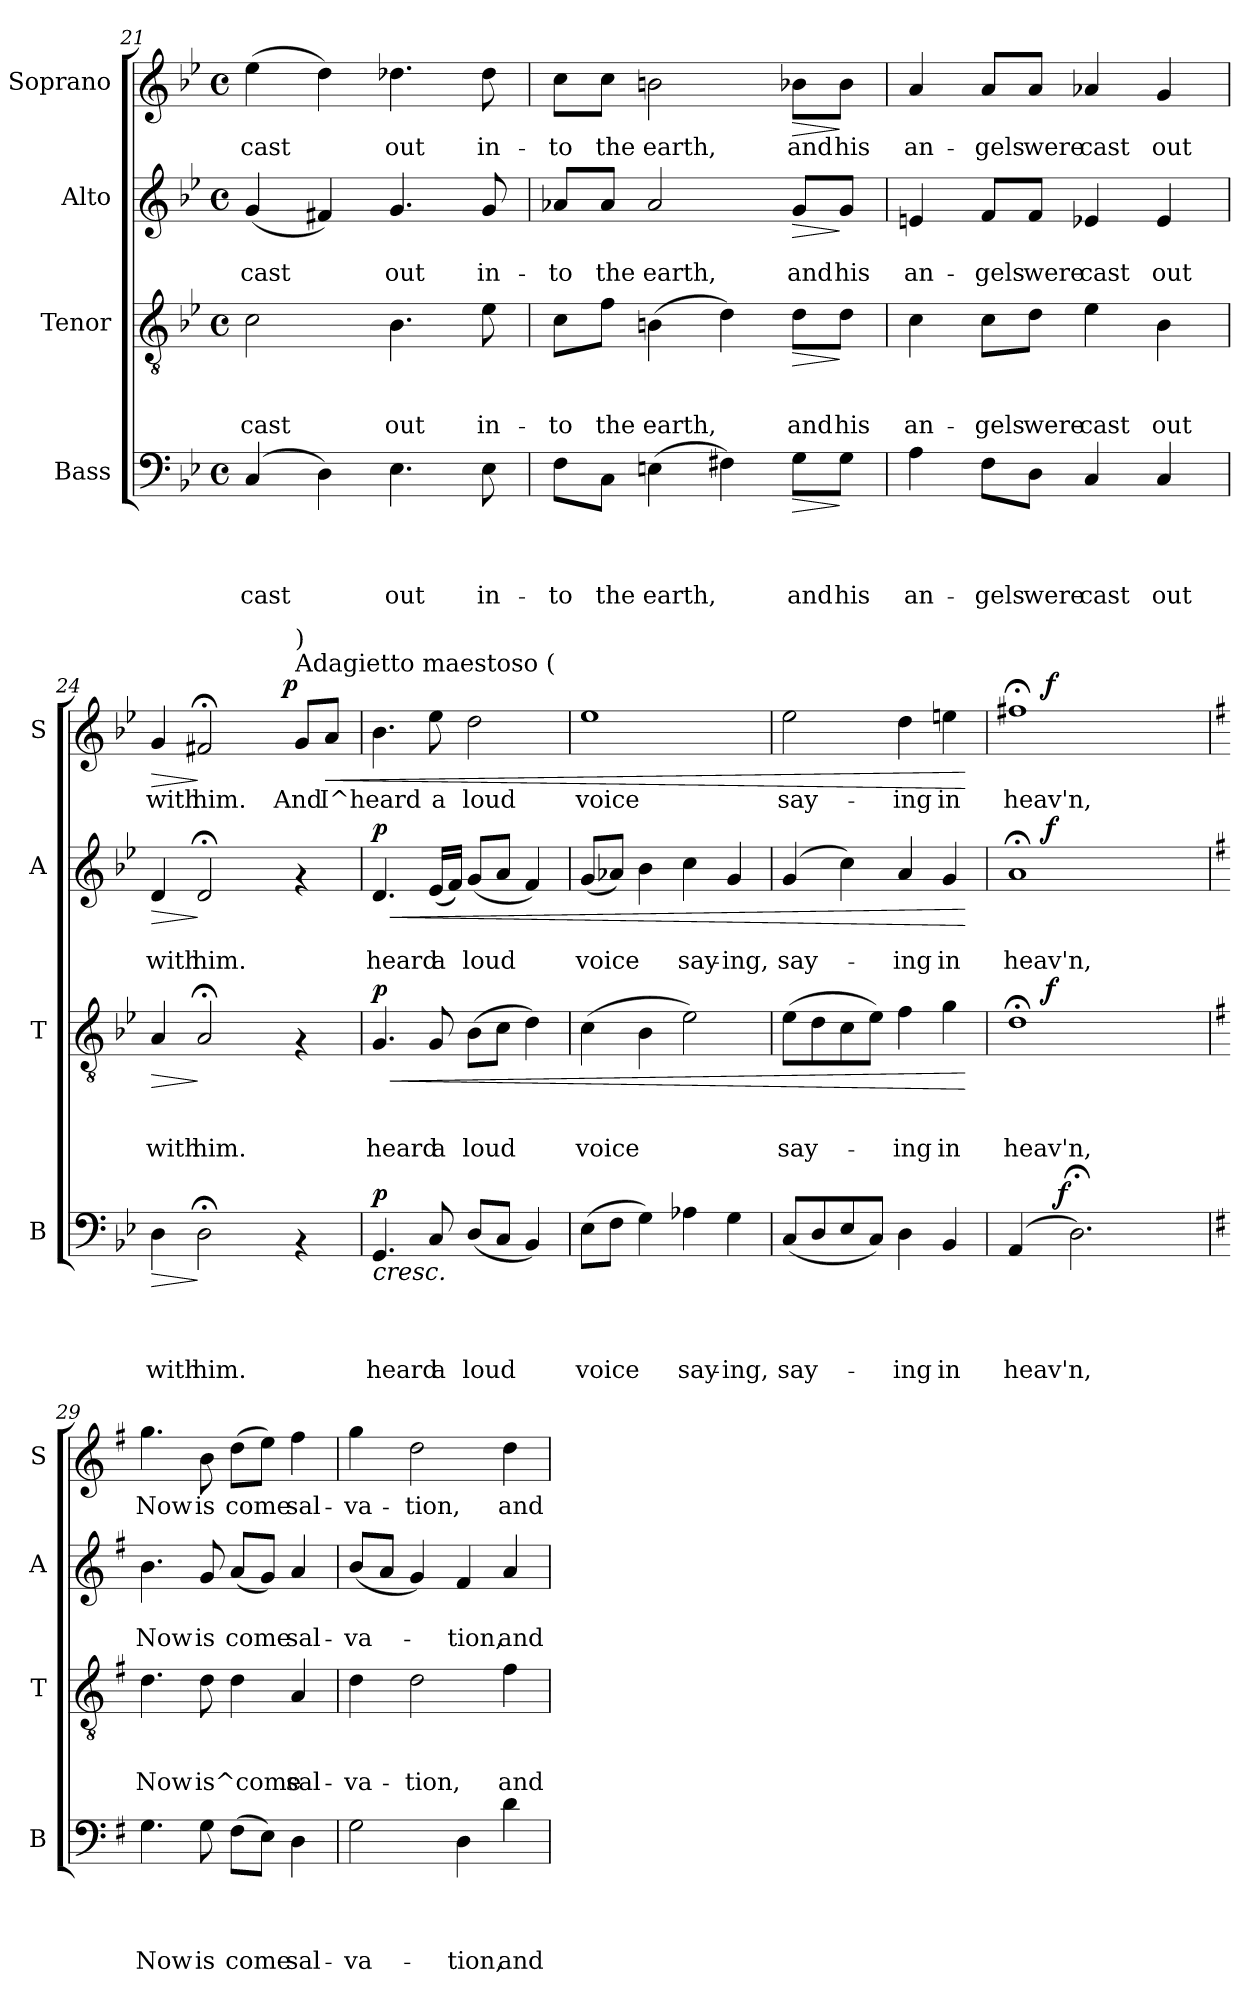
**kern	**text	**text	**text	**text	**dynam	**kern	**text	**text	**text	**dynam	**kern	**text	**text	**dynam	**kern	**text	**dynam
*part4	*part4	*part4	*part4	*part4	*part4	*part3	*part3	*part3	*part3	*part3	*part2	*part2	*part2	*part2	*part1	*part1	*part1
*staff4	*staff4	*staff4	*staff4	*staff4	*staff4	*staff3	*staff3	*staff3	*staff3	*staff3	*staff2	*staff2	*staff2	*staff2	*staff1	*staff1	*staff1
*I"Bass	*	*	*	*	*	*I"Tenor	*	*	*	*	*I"Alto	*	*	*	*I"Soprano	*	*
*I'B	*	*	*	*	*	*I'T	*	*	*	*	*I'A	*	*	*	*I'S	*	*
*clefF4	*	*	*	*	*	*clefGv2	*	*	*	*	*clefG2	*	*	*	*clefG2	*	*
*k[b-e-]	*	*	*	*	*	*k[b-e-]	*	*	*	*	*k[b-e-]	*	*	*	*k[b-e-]	*	*
*B-:	*	*	*	*	*	*B-:	*	*	*	*	*B-:	*	*	*	*B-:	*	*
*M4/4	*	*	*	*	*	*M4/4	*	*	*	*	*M4/4	*	*	*	*M4/4	*	*
*met(c)	*	*	*	*	*	*met(c)	*	*	*	*	*met(c)	*	*	*	*met(c)	*	*
=21	=21	=21	=21	=21	=21	=21	=21	=21	=21	=21	=21	=21	=21	=21	=21	=21	=21
!	!	!	!	!LO:LY:b	!	!	!	!	!LO:LY:b	!	!	!	!LO:LY:b	!	!	!LO:LY:b	!
(>4C/	.	.	.	cast	.	2c\	.	.	cast	.	(<4g/	.	cast	.	(>4ee-\	cast	.
4D\)	.	.	.	.	.	.	.	.	.	.	4f#X/)	.	.	.	4dd\)	.	.
!	!	!	!	!LO:LY:b	!	!	!	!	!LO:LY:b	!	!	!	!LO:LY:b	!	!	!LO:LY:b	!
4.E-\	.	.	.	out	.	4.B-\	.	.	out	.	4.g/	.	out	.	4.dd-X\	out	.
!	!	!	!	!LO:LY:b	!	!	!	!	!LO:LY:b	!	!	!	!LO:LY:b	!	!	!LO:LY:b	!
8E-\	.	.	.	in-	.	8e-\	.	.	in-	.	8g/	.	in-	.	8dd-\	in-	.
=22	=22	=22	=22	=22	=22	=22	=22	=22	=22	=22	=22	=22	=22	=22	=22	=22	=22
!	!	!	!	!LO:LY:b	!	!	!	!	!LO:LY:b	!	!	!	!LO:LY:b	!	!	!LO:LY:b	!
8F\L	.	.	.	-to	.	8c\L	.	.	-to	.	8a-X/L	.	-to	.	8cc\L	-to	.
!	!	!	!	!LO:LY:b	!	!	!	!	!LO:LY:b	!	!	!	!LO:LY:b	!	!	!LO:LY:b	!
8C\J	.	.	.	the	.	8f\J	.	.	the	.	8a-/J	.	the	.	8cc\J	the	.
!	!	!	!	!LO:LY:b	!	!	!	!	!LO:LY:b	!	!	!	!LO:LY:b	!	!	!LO:LY:b	!
(>4En\	.	.	.	earth,	.	(>4Bn\	.	.	earth,	.	2a-/	.	earth,	.	2bn\	earth,	.
4F#X\)	.	.	.	.	.	4d\)	.	.	.	.	.	.	.	.	.	.	.
!	!	!	!	!LO:LY:b	!LO:HP:b	!	!	!	!LO:LY:b	!LO:HP:b	!	!	!LO:LY:b	!LO:HP:b	!	!LO:LY:b	!LO:HP:b
8G\L	.	.	.	and	>	8d\L	.	.	and	>	8g/L	.	and	>	8b-X\L	and	>
!	!	!	!	!LO:LY:b	!	!	!	!	!LO:LY:b	!	!	!	!LO:LY:b	!	!	!LO:LY:b	!
8G\J	.	.	.	his	]	8d\J	.	.	his	]	8g/J	.	his	]	8b-\J	his	]
=23	=23	=23	=23	=23	=23	=23	=23	=23	=23	=23	=23	=23	=23	=23	=23	=23	=23
!	!	!	!	!LO:LY:b	!	!	!	!	!LO:LY:b	!	!	!	!LO:LY:b	!	!	!LO:LY:b	!
4A\	.	.	.	an-	.	4c\	.	.	an-	.	4en/	.	an-	.	4a/	an-	.
!	!	!	!	!LO:LY:b	!	!	!	!	!LO:LY:b	!	!	!	!LO:LY:b	!	!	!LO:LY:b	!
8F\L	.	.	.	-gels	.	8c\L	.	.	-gels	.	8f/L	.	-gels	.	8a/L	-gels	.
!	!	!	!	!LO:LY:b	!	!	!	!	!LO:LY:b	!	!	!	!LO:LY:b	!	!	!LO:LY:b	!
8D\J	.	.	.	were	.	8d\J	.	.	were	.	8f/J	.	were	.	8a/J	were	.
!	!	!	!	!LO:LY:b	!	!	!	!	!LO:LY:b	!	!	!	!LO:LY:b	!	!	!LO:LY:b	!
4C/	.	.	.	cast	.	4e-\	.	.	cast	.	4e-X/	.	cast	.	4a-X/	cast	.
!	!	!	!	!LO:LY:b	!	!	!	!	!LO:LY:b	!	!	!	!LO:LY:b	!	!	!LO:LY:b	!
4C/	.	.	.	out	.	4B-\	.	.	out	.	4e-/	.	out	.	4g/	out	.
!!LO:LB:g=z
=24	=24	=24	=24	=24	=24	=24	=24	=24	=24	=24	=24	=24	=24	=24	=24	=24	=24
!	!	!	!	!LO:LY:b	!LO:HP:b	!	!	!	!LO:LY:b	!LO:HP:b	!	!	!LO:LY:b	!LO:HP:b	!	!LO:LY:b	!LO:HP:b
*	*	*	*	*	*	*	*	*	*	*	*	*	*	*	*^	*	*
4D\	.	.	.	with	>	4A/	.	.	with	>	4d/	.	with	>	4g/	2ryy	with	>
!	!	!	!	!LO:LY:b	!	!	!	!	!LO:LY:b	!	!	!	!LO:LY:b	!	!	!	!LO:LY:b	!
2D;<\	.	.	.	him.	]	2A;</	.	.	him.	]	2d;</	.	him.	]	2f#X;</	.	him.	]
.	.	.	.	.	.	.	.	.	.	.	.	.	.	.	.	8..ryy	.	.
!	!	!	!	!	!	!	!	!	!	!	!	!	!	!	!	!	!	!LO:DY:a
.	.	.	.	.	.	.	.	.	.	.	.	.	.	.	.	4ryy	.	p
*	*	*	*	*	*	*	*	*	*	*	*	*	*	*	*MM66	*	*	*
!	!	!	!	!	!	!	!	!	!	!	!	!	!	!	!LO:TX:a:t=Adagietto maestoso (	!	!	!
!	!	!	!	!	!	!	!	!	!	!	!	!	!	!	!LO:TX:a:t=)	!	!	!
!	!	!	!	!	!	!	!	!	!	!	!	!	!	!	!	!	!LO:LY:b	!
4rAA	.	.	.	.	.	4rF	.	.	.	.	4rf	.	.	.	8g/L	.	And	.
!	!	!	!	!	!	!	!	!	!	!	!	!	!	!	!	!	!LO:LY:b	!LO:HP:b
.	.	.	.	.	.	.	.	.	.	.	.	.	.	.	8a/J	.	I^heard	<
.	.	.	.	.	.	.	.	.	.	.	.	.	.	.	.	32ryy	.	.
=25	=25	=25	=25	=25	=25	=25	=25	=25	=25	=25	=25	=25	=25	=25	=25	=25	=25	=25
!	!	!	!	!LO:LY:b	!LO:HP:b	!	!	!	!LO:LY:b	!LO:HP:b	!	!	!LO:LY:b	!LO:HP:b	!	!	!	!
!	!	!	!	!	!LO:DY:n=1:a	!	!	!	!	!LO:DY:n=1:a	!	!	!	!LO:DY:n=1:a	!	!	!	!
*	*	*	*	*	*	*	*	*	*	*	*	*	*	*	*v	*v	*	*
4.GG/	.	.	.	heard	< p	4.G/	.	.	heard	< p	4.d/	.	heard	< p	4.b-\	.	.
!	!	!	!	!LO:LY:b	!	!	!	!	!LO:LY:b	!	!	!	!LO:LY:b	!	!	!LO:LY:b	!
8C/	.	.	.	a	.	8G/	.	.	a	.	(<16e-/LL	.	a	.	8ee-\	a	.
.	.	.	.	.	.	.	.	.	.	.	16f/JJ)	.	.	.	.	.	.
!	!	!	!	!LO:LY:b	!	!	!	!	!LO:LY:b	!	!	!	!LO:LY:b	!	!	!LO:LY:b	!
(<8D/L	.	.	.	loud	.	(>8B-\L	.	.	loud	.	(<8g/L	.	loud	.	2dd\	loud	.
8C/J	.	.	.	.	.	8c\J	.	.	.	.	8a/J	.	.	.	.	.	.
4BB-/)	.	.	.	.	.	4d\)	.	.	.	.	4f/)	.	.	.	.	.	.
=26	=26	=26	=26	=26	=26	=26	=26	=26	=26	=26	=26	=26	=26	=26	=26	=26	=26
!	!	!	!	!LO:LY:b	!	!	!	!	!LO:LY:b	!	!	!	!LO:LY:b	!	!	!LO:LY:b	!
(>8E-\L	.	.	.	voice	.	(>4c\	.	.	voice	.	(>8g/L	.	voice	.	1ee-	voice	.
8F\J	.	.	.	.	.	.	.	.	.	.	8a-X/J)	.	.	.	.	.	.
4G\)	.	.	.	.	.	4B-\	.	.	.	.	4b-\	.	.	.	.	.	.
!	!	!	!	!LO:LY:b	!	!	!	!	!	!	!	!	!LO:LY:b	!	!	!	!
4A-X\	.	.	.	say-	.	2e-\)	.	.	.	.	4cc\	.	say-	.	.	.	.
!	!	!	!	!LO:LY:b	!	!	!	!	!	!	!	!	!LO:LY:b	!	!	!	!
4G\	.	.	.	-ing,	.	.	.	.	.	.	4g/	.	-ing,	.	.	.	.
=27	=27	=27	=27	=27	=27	=27	=27	=27	=27	=27	=27	=27	=27	=27	=27	=27	=27
!	!	!	!	!LO:LY:b	!	!	!	!	!LO:LY:b	!	!	!	!LO:LY:b	!	!	!LO:LY:b	!
(<8C/L	.	.	.	say-	.	(>8e-\L	.	.	say-	.	(>4g/	.	say-	.	2ee-\	say-	.
8D/	.	.	.	.	.	8d\	.	.	.	.	.	.	.	.	.	.	.
8E-/	.	.	.	.	.	8c\	.	.	.	.	4cc\)	.	.	.	.	.	.
8C/J)	.	.	.	.	.	8e-\J)	.	.	.	.	.	.	.	.	.	.	.
!	!	!	!	!LO:LY:b	!	!	!	!	!LO:LY:b	!	!	!	!LO:LY:b	!	!	!LO:LY:b	!
4D\	.	.	.	-ing	.	4f\	.	.	-ing	.	4a/	.	-ing	.	4dd\	-ing	.
!	!	!	!	!LO:LY:b	!	!	!	!	!LO:LY:b	!	!	!	!LO:LY:b	!	!	!LO:LY:b	!
4BB-/	.	.	.	in	.	4g\	.	.	in	.	4g/	.	in	.	4een\	in	.
.	.	.	.	.	.	.	.	.	.	[	.	.	.	[	.	.	[
=28	=28	=28	=28	=28	=28	=28	=28	=28	=28	=28	=28	=28	=28	=28	=28	=28	=28
!	!	!	!	!LO:LY:b	!	!	!	!	!LO:LY:b	!	!	!	!LO:LY:b	!	!	!LO:LY:b	!
*^	*	*	*	*	*	*^	*	*	*	*	*^	*	*	*	*^	*	*
(>4AA/	8..ryy	.	.	.	heav'n,	.	1d;	8.ryy	.	.	heav'n,	.	1a;<	8.ryy	.	heav'n,	.	1ff#X;	8.ryy	heav'n,	.
!	!	!	!	!	!	!	!	!	!	!	!	!LO:DY:a	!	!	!	!	!LO:DY:a	!	!	!	!LO:DY:a
.	.	.	.	.	.	.	.	2ryy	.	.	.	f	.	2ryy	.	.	f	.	2ryy	.	f
!	!	!	!	!	!	!LO:DY:a	!	!	!	!	!	!	!	!	!	!	!	!	!	!	!
.	2ryy	.	.	.	.	f	.	.	.	.	.	.	.	.	.	.	.	.	.	.	.
2.D;<\)	.	.	.	.	.	[	.	.	.	.	.	.	.	.	.	.	.	.	.	.	.
.	.	.	.	.	.	.	.	4ryy	.	.	.	.	.	4ryy	.	.	.	.	4ryy	.	.
.	4ryy	.	.	.	.	.	.	.	.	.	.	.	.	.	.	.	.	.	.	.	.
.	.	.	.	.	.	.	.	16ryy	.	.	.	.	.	16ryy	.	.	.	.	16ryy	.	.
.	32ryy	.	.	.	.	.	.	.	.	.	.	.	.	.	.	.	.	.	.	.	.
*v	*v	*	*	*	*	*	*	*	*	*	*	*	*v	*v	*	*	*	*v	*v	*	*
*	*	*	*	*	*	*v	*v	*	*	*	*	*	*	*	*	*	*	*
!!LO:PB:g=z
=29	=29	=29	=29	=29	=29	=29	=29	=29	=29	=29	=29	=29	=29	=29	=29	=29	=29
*k[f#]	*	*	*	*	*	*k[f#]	*	*	*	*	*k[f#]	*	*	*	*k[f#]	*	*
*G:	*	*	*	*	*	*G:	*	*	*	*	*G:	*	*	*	*G:	*	*
*	*	*	*	*	*	*	*	*	*	*	*	*	*	*	*MM90	*	*
*^	*	*	*	*	*	*^	*	*	*	*	*^	*	*	*	*^	*	*
!	!	!	!	!	!	!	!	!	!	!	!	!	!	!	!	!	!	!LO:TX:a:t=Tempo I (	!	!	!
!	!	!	!	!	!	!	!	!	!	!	!	!	!	!	!	!	!	!LO:TX:a:t=)	!	!	!
!	!	!	!	!	!LO:LY:b	!	!	!	!	!	!LO:LY:b	!	!	!	!	!LO:LY:b	!	!	!	!LO:LY:b	!
*v	*v	*	*	*	*	*	*	*	*	*	*	*	*v	*v	*	*	*	*v	*v	*	*
*	*	*	*	*	*	*v	*v	*	*	*	*	*	*	*	*	*	*	*
4.G\	.	.	.	Now	.	4.d\	.	.	Now	.	4.b\	.	Now	.	4.gg\	Now	.
!	!	!	!	!LO:LY:b	!	!	!	!	!LO:LY:b	!	!	!	!LO:LY:b	!	!	!LO:LY:b	!
8G\	.	.	.	is	.	8d\	.	.	is^come	.	8g/	.	is	.	8b\	is	.
!	!	!	!	!LO:LY:b	!	!	!	!	!	!	!	!	!LO:LY:b	!	!	!LO:LY:b	!
(>8F#\L	.	.	.	come	.	4d\	.	.	.	.	(<8a/L	.	come	.	(>8dd\L	come	.
8E\J)	.	.	.	.	.	.	.	.	.	.	8g/J)	.	.	.	8ee\J)	.	.
!	!	!	!	!LO:LY:b	!	!	!	!	!LO:LY:b	!	!	!	!LO:LY:b	!	!	!LO:LY:b	!
4D\	.	.	.	sal-	.	4A/	.	.	sal-	.	4a/	.	sal-	.	4ff#\	sal-	.
=30	=30	=30	=30	=30	=30	=30	=30	=30	=30	=30	=30	=30	=30	=30	=30	=30	=30
!	!	!	!	!LO:LY:b	!	!	!	!	!LO:LY:b	!	!	!	!LO:LY:b	!	!	!LO:LY:b	!
2G\	.	.	.	-va-	.	4d\	.	.	-va-	.	(<8b/L	.	-va-	.	4gg\	-va-	.
.	.	.	.	.	.	.	.	.	.	.	8a/J	.	.	.	.	.	.
!	!	!	!	!	!	!	!	!	!LO:LY:b	!	!	!	!	!	!	!LO:LY:b	!
.	.	.	.	.	.	2d\	.	.	-tion,	.	4g/)	.	.	.	2dd\	-tion,	.
!	!	!	!	!LO:LY:b	!	!	!	!	!	!	!	!	!LO:LY:b	!	!	!	!
4D\	.	.	.	-tion,	.	.	.	.	.	.	4f#/	.	-tion,	.	.	.	.
!	!	!	!	!LO:LY:b	!	!	!	!	!LO:LY:b	!	!	!	!LO:LY:b	!	!	!LO:LY:b	!
4d\	.	.	.	and	.	4f#\	.	.	and	.	4a/	.	and	.	4dd\	and	.
=	=	=	=	=	=	=	=	=	=	=	=	=	=	=	=	=	=
*-	*-	*-	*-	*-	*-	*-	*-	*-	*-	*-	*-	*-	*-	*-	*-	*-	*-
